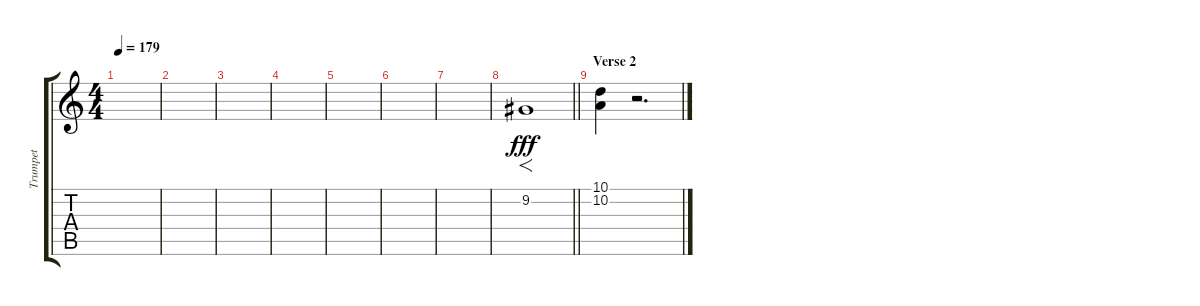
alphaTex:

\track ("Trumpet" "Trumpet") {instrument trumpet}
\staff {score tabs}
\tuning (E4 B3 G3 D3 A2 E2) {hide}
\ts (4 4)
\tempo 179
\clef g2
\ks c
|
|
|
|
|
|
|
\barLineRight lightlight
9.2.1{f dy fff} |
\section ("" "Verse 2")
(10.1 10.2).4 r.2{d}
